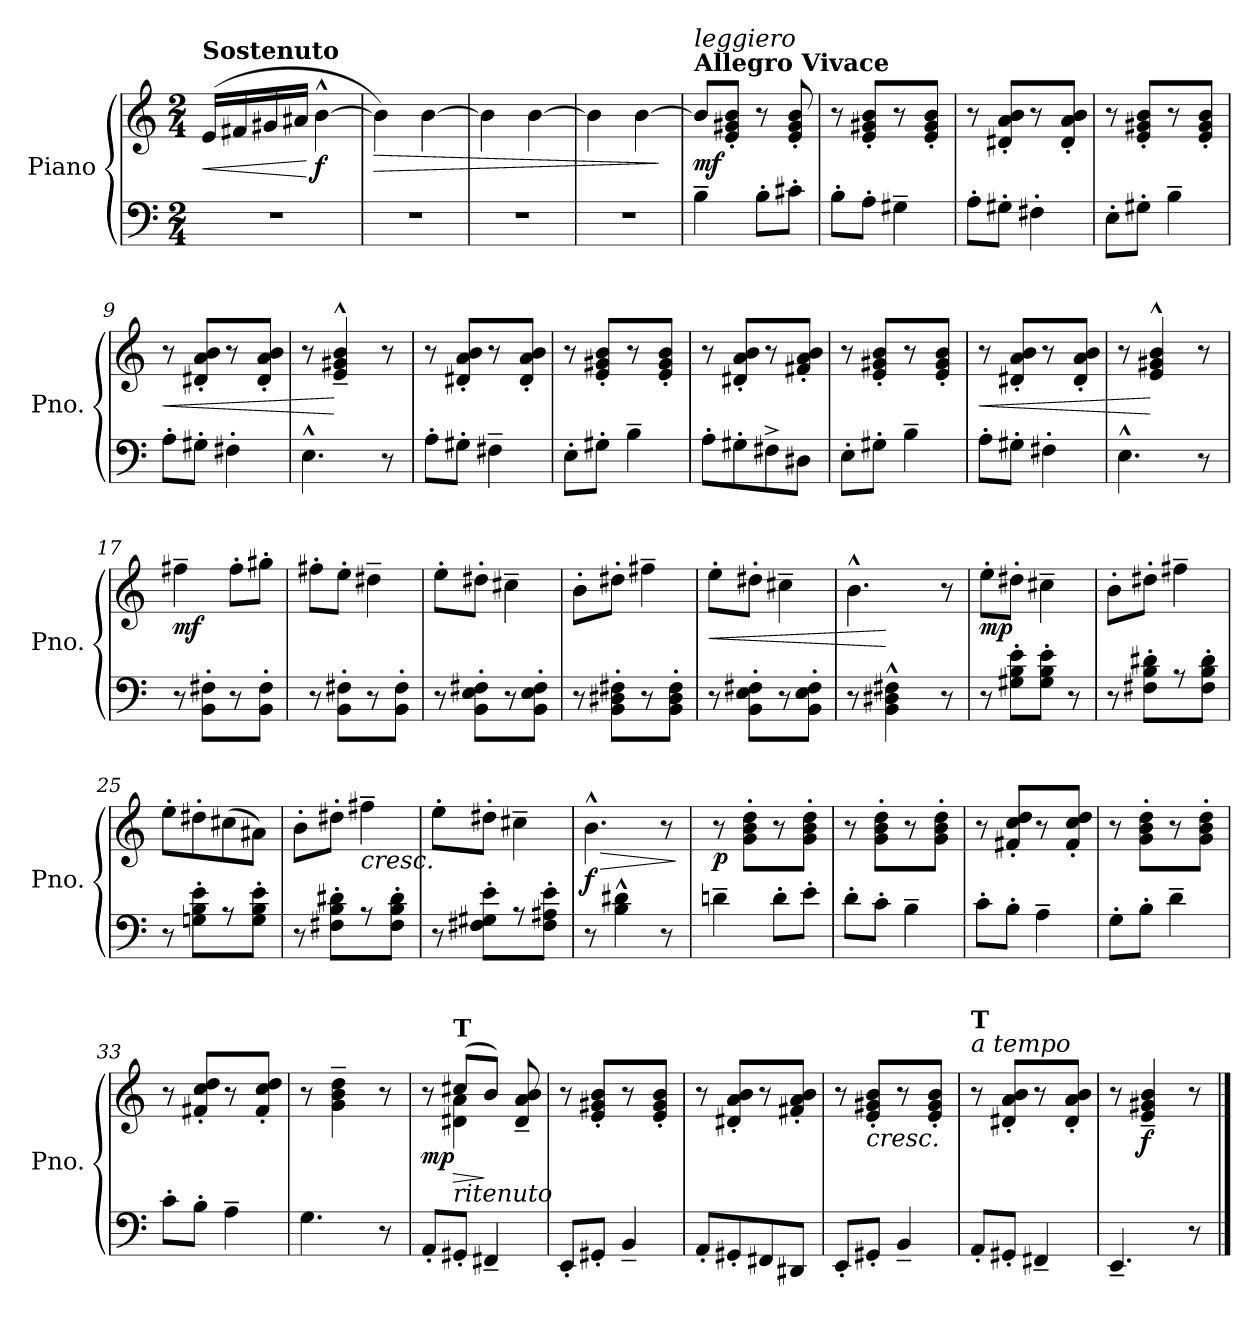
**kern	**kern	**dynam
*part1	*part1	*part1
*staff2	*staff1	*staff1/2
*I"Piano	*	*
*I'Pno.	*	*
*clefF4	*clefG2	*
*k[]	*k[]	*
*M2/4	*M2/4	*
=1	=1	=1
!	!LO:TX:a:B:t=Sostenuto	!
!	!	!LO:HP:b
2r	(>16e/LL	<
.	16f#X/	.
.	16g#X/	.
.	16a#X/JJ	.
!	!	!LO:DY:n=1:b
.	[4b^^\	[ f
=2	=2	=2
!	!	!LO:HP:b
2r	4b\])	>
.	[4b\	.
=3	=3	=3
2r	4b\]	.
.	[4b\	.
=4	=4	=4
2r	4b\]	.
.	[4b\	.
.	.	]
=5	=5	=5
!	!LO:TX:a:B:t=Allegro Vivace	!
!	!LO:TX:a:i:t=leggiero	!
!	!	!LO:DY:b
4B~\	8b/L]	mf
.	8e/' 8g#X/' 8b/'J	.
8B'\L	8r	.
8c#X'\J	8e/' 8g#/' 8b/'	.
=6	=6	=6
8B'\L	8r	.
8A'\J	8e/' 8g#X/' 8b/'L	.
4G#X~\	8r	.
.	8e/' 8g#/' 8b/'J	.
!!LO:LB:g=z
=7	=7	=7
8A'\L	8r	.
8G#X'\J	8d#X/' 8a/' 8b/'L	.
4F#X'\	8r	.
.	8d#/' 8a/' 8b/'J	.
=8	=8	=8
8E'\L	8r	.
8G#X'\J	8e/' 8g#X/' 8b/'L	.
4B~\	8r	.
.	8e/' 8g#/' 8b/'J	.
=9	=9	=9
!	!	!LO:HP:b
8A'\L	8r	<
8G#X'\J	8d#X/' 8a/' 8b/'L	.
4F#X'\	8r	.
.	8d#/' 8a/' 8b/'J	.
=10	=10	=10
4.E^^\	8r	.
.	4e/~^^ 4g#X/~^^ 4b/~^^	[
8r	8r	.
=11	=11	=11
8A'\L	8r	.
8G#X'\J	8d#X/' 8a/' 8b/'L	.
4F#X~\	8r	.
.	8d#/' 8a/' 8b/'J	.
=12	=12	=12
8E'\L	8r	.
8G#X'\J	8e/' 8g#X/' 8b/'L	.
4B~\	8r	.
.	8e/' 8g#/' 8b/'J	.
=13	=13	=13
8A'\L	8r	.
8G#X'\	8d#X/' 8a/' 8b/'L	.
8F#X^\	8r	.
8D#X\J	8f#X/' 8a/' 8b/'J	.
!!LO:LB:g=z
=14	=14	=14
8E'\L	8r	.
8G#X'\J	8e/' 8g#X/' 8b/'L	.
4B~\	8r	.
.	8e/' 8g#/' 8b/'J	.
=15	=15	=15
!	!	!LO:HP:b
8A'\L	8r	<
8G#X'\J	8d#X/' 8a/' 8b/'L	.
4F#X'\	8r	.
.	8d#/' 8a/' 8b/'J	.
=16	=16	=16
4.E^^\	8r	.
.	4e/^^ 4g#X/^^ 4b/^^	[
8r	8r	.
=17	=17	=17
!	!	!LO:DY:b
8r	4ff#X~\	mf
8BB\' 8F#X\'L	.	.
8r	8ff#'\L	.
8BB\' 8F#\'J	8gg#X'\J	.
=18	=18	=18
8r	8ff#X'\L	.
8BB\' 8F#X\'L	8ee'\J	.
8r	4dd#X~\	.
8BB\' 8F#\'J	.	.
=19	=19	=19
8r	8ee'\L	.
8BB\' 8E\' 8F#X\'L	8dd#X'\J	.
8r	4cc#X~\	.
8BB\' 8E\' 8F#\'J	.	.
=20	=20	=20
8r	8b'\L	.
8BB\' 8D#X\' 8F#X\'L	8dd#X'\J	.
8r	4ff#X~\	.
8BB\' 8D#\' 8F#\'J	.	.
!!LO:LB:g=z
=21	=21	=21
!	!	!LO:HP:b
8r	8ee'\L	<
8BB\' 8E\' 8F#X\'L	8dd#X'\J	.
8r	4cc#X~\	.
8BB\' 8E\' 8F#\'J	.	.
=22	=22	=22
*	*^	*
8r	4.b^^\	8ryy	.
4BB\^^ 4D#X\^^ 4F#X\^^	.	8ryy	[
.	.	4ryy	.
8r	8r	.	.
*	*v	*v	*
=23	=23	=23
!	!	!LO:DY:b
8r	8ee'\L	mp
8G#X\' 8B\' 8e\'L	8dd#X'\J	.
8G#\' 8B\' 8e\'J	4cc#X~\	.
8r	.	.
=24	=24	=24
8r	8b'\L	.
8F#X\' 8B\' 8d#X\'L	8dd#X'\J	.
8r	4ff#X~\	.
8F#\' 8B\' 8d#\'J	.	.
=25	=25	=25
8r	8ee'\L	.
8Gn\' 8B\' 8e\'L	8dd#X'\	.
8r	(>8cc#X\	.
8G\' 8B\' 8e\'J	8a#X\J)	.
=26	=26	=26
8r	8b'\L	.
8F#X\' 8B\' 8d#X\'L	8dd#X'\J	.
!	!LO:TX:b:i:t=cresc.	!
8r	4ff#X~\	.
8F#\' 8B\' 8d#\'J	.	.
=27	=27	=27
8r	8ee'\L	.
8F#X\' 8G#X\' 8e\'L	8dd#X'\J	.
8r	4cc#X~\	.
8F#\' 8A#X\' 8e\'J	.	.
!!LO:LB:g=z
=28	=28	=28
!	!	!LO:HP:b
!	!	!LO:DY:n=1:b
8r	4.b^^\	> f
4B\^^ 4d#X\^^	.	.
8r	8r	.
.	.	]
=29	=29	=29
!	!	!LO:DY:b
4dn~\	8r	p
.	8g\' 8b\' 8dd\'L	.
8d'\L	8r	.
8e'\J	8g\' 8b\' 8dd\'J	.
=30	=30	=30
8d'\L	8r	.
8c'\J	8g\' 8b\' 8dd\'L	.
4B~\	8r	.
.	8g\' 8b\' 8dd\'J	.
=31	=31	=31
8c'\L	8r	.
8B'\J	8f#X/' 8cc/' 8dd/'L	.
4A~\	8r	.
.	8f#/' 8cc/' 8dd/'J	.
=32	=32	=32
8G'\L	8r	.
8B'\J	8g\' 8b\' 8dd\'L	.
4d~\	8r	.
.	8g\' 8b\' 8dd\'J	.
=33	=33	=33
8c'\L	8r	.
!	!	!LO:DY:b
!	!	!LO:DY:n=1:b
8B'\J	8f#X/' 8cc/' 8dd/'L	other-dynamics p
4A~\	8r	.
.	8f#/' 8cc/' 8dd/'J	.
=34	=34	=34
4.G\	8r	.
.	4g\~ 4b\~ 4dd\~	.
8r	8r	.
!!LO:LB:g=z
=35	=35	=35
*	*^	*
!	!	!	!LO:DY:b
8AA'/L	8r	8ryy	mp
!	!LO:TX:a:B:t=T	!	!
!	!LO:TX:b:i:t=ritenuto	!	!
!	!	!	!LO:HP:b
8GG#X'/J	(>8cc#X/L	4d#X\ 4a\	>
4FF#X~/	8b/J)	.	]
.	8d#/~ 8a/~ 8b/~	8rcyy	.
=36	=36	=36	=36
!	!LO:TX:b:i:t=acceler.	!	!
!	!LO:TX:a:B:t=T	!	!
*	*v	*v	*
8EE'/L	8r	.
8GG#X'/J	8e/' 8g#X/' 8b/'L	.
4BB~/	8r	.
.	8e/' 8g#/' 8b/'J	.
=37	=37	=37
8AA'/L	8r	.
8GG#X'/	8d#X/' 8a/' 8b/'L	.
8FF#X/	8r	.
8DD#X/J	8f#X/' 8a/' 8b/'J	.
=38	=38	=38
8EE'/L	8r	.
!	!LO:TX:b:i:t=cresc.	!
8GG#X'/J	8e/' 8g#X/' 8b/'L	.
4BB~/	8r	.
.	8e/' 8g#/' 8b/'J	.
=39	=39	=39
!	!LO:TX:a:i:t=a tempo	!
!	!LO:TX:a:B:t=T	!
8AA'/L	8r	.
8GG#X'/J	8d#X/' 8a/' 8b/'L	.
4FF#X~/	8r	.
.	8d#/' 8a/' 8b/'J	.
=40	=40	=40
4.EE~/	8r	.
!	!	!LO:DY:b
.	4e/~ 4g#X/~ 4b/~	f
8r	8r	.
==	==	==
*-	*-	*-
